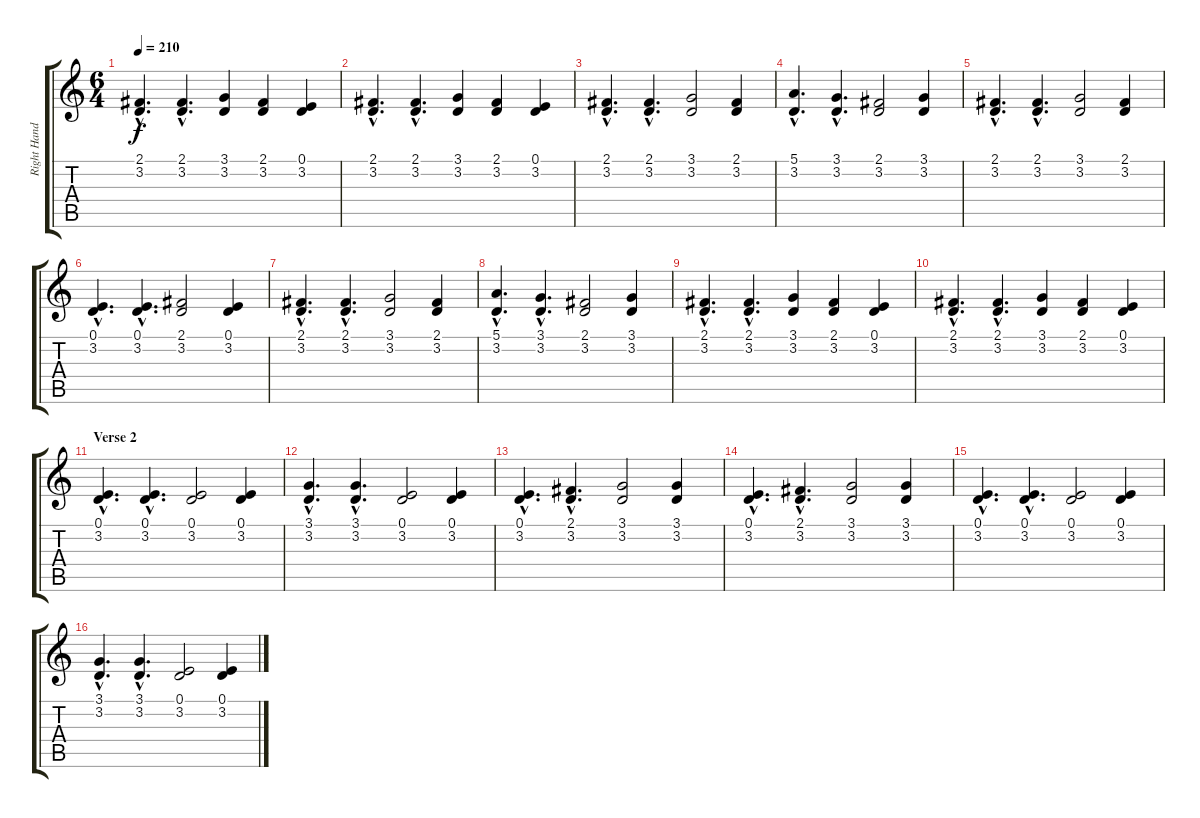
\track ("Right Hand" "Right Hand") {instrument acousticgrandpiano}
\staff {score tabs}
\tuning (E4 B3 G3 D3 A2 E2) {hide}
\ts (6 4)
\tempo 210
\clef g2
\ks c
(2.1{hac} 3.2{hac}).4{d dy f} (2.1{hac} 3.2{hac}).4{d} (3.1 3.2).4 (2.1 3.2).4 (0.1 3.2).4 |
(2.1{hac} 3.2{hac}).4{d} (2.1{hac} 3.2{hac}).4{d} (3.1 3.2).4 (2.1 3.2).4 (0.1 3.2).4 |
(2.1{hac} 3.2{hac}).4{d} (2.1{hac} 3.2{hac}).4{d} (3.1 3.2).2 (2.1 3.2).4 |
(5.1{hac} 3.2{hac}).4{d} (3.1{hac} 3.2{hac}).4{d} (2.1 3.2).2 (3.1 3.2).4 |
(2.1{hac} 3.2{hac}).4{d} (2.1{hac} 3.2{hac}).4{d} (3.1 3.2).2 (2.1 3.2).4 |
(0.1{hac} 3.2{hac}).4{d} (0.1{hac} 3.2{hac}).4{d} (2.1 3.2).2 (0.1 3.2).4 |
(2.1{hac} 3.2{hac}).4{d} (2.1{hac} 3.2{hac}).4{d} (3.1 3.2).2 (2.1 3.2).4 |
(5.1{hac} 3.2{hac}).4{d} (3.1{hac} 3.2{hac}).4{d} (2.1 3.2).2 (3.1 3.2).4 |
(2.1{hac} 3.2{hac}).4{d} (2.1{hac} 3.2{hac}).4{d} (3.1 3.2).4 (2.1 3.2).4 (0.1 3.2).4 |
(2.1{hac} 3.2{hac}).4{d} (2.1{hac} 3.2{hac}).4{d} (3.1 3.2).4 (2.1 3.2).4 (0.1 3.2).4 |
\section ("" "Verse 2")
(0.1{hac} 3.2{hac}).4{d} (0.1{hac} 3.2{hac}).4{d} (0.1 3.2).2 (0.1 3.2).4 |
(3.1{hac} 3.2{hac}).4{d} (3.1{hac} 3.2{hac}).4{d} (0.1 3.2).2 (0.1 3.2).4 |
(0.1{hac} 3.2{hac}).4{d} (2.1{hac} 3.2{hac}).4{d} (3.1 3.2).2 (3.1 3.2).4 |
(0.1{hac} 3.2{hac}).4{d} (2.1{hac} 3.2{hac}).4{d} (3.1 3.2).2 (3.1 3.2).4 |
(0.1{hac} 3.2{hac}).4{d} (0.1{hac} 3.2{hac}).4{d} (0.1 3.2).2 (0.1 3.2).4 |
(3.1{hac} 3.2{hac}).4{d} (3.1{hac} 3.2{hac}).4{d} (0.1 3.2).2 (0.1 3.2).4
